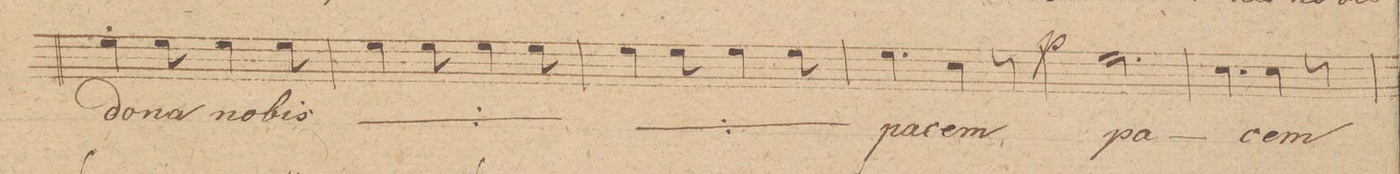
**kern	**text	**dynam
*I"Baſso 1mo	*	*
*clefF4	*	*
*k[]	*	*
*M6/8	*	*
4G\	do-	.
8G\	-na	.
4G\	no-	.
8G\	-bis	.
=70	=70	=70
*	*ij	*
4G\	do-	.
8G\	-na	.
4G\	no-	.
8G\	-bis	.
=71	=71	=71
4G\	do-	.
8G\	-na	.
4G\	no-	.
8G\	-bis	.
*	*Xij	*
=72	=72	=72
4.G\	pa-	.
4E\	-cem	.
8r	.	.
=73	=73	=73
2.G\	pa-	p
=74	=74	=74
4.E\	.	.
4E\	-cem	.
8r	.	.
=75	=75	=75
*-	*-	*-
